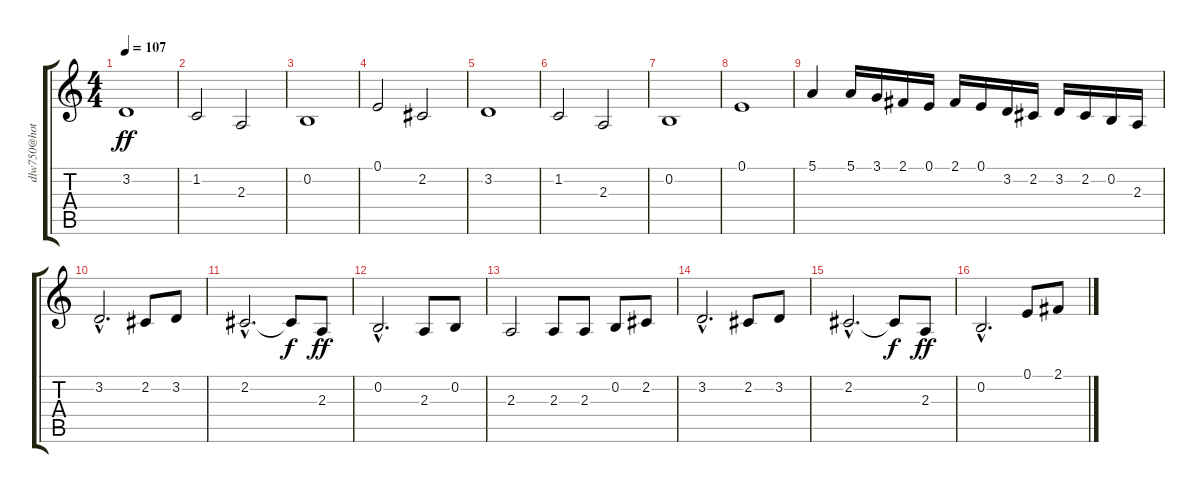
\track ("" "dlw750@hot") {instrument stringensemble1}
\staff {score tabs}
\tuning (E4 B3 G3 D3 A2 E2) {hide}
\ts (4 4)
\tempo 107
\clef g2
\ks c
3.2.1{dy ff} |
1.2.2 2.3.2 |
0.2.1 |
0.1.2 2.2.2 |
3.2.1 |
1.2.2 2.3.2 |
0.2.1 |
0.1.1 |
5.1.4 5.1.16 3.1.16 2.1.16 0.1.16 2.1.16 0.1.16 3.2.16 2.2.16 3.2.16 2.2.16 0.2.16 2.3.16 |
3.2{hac}.2{d} 2.2.8 3.2.8 |
2.2{hac}.2{d} 2.2{t}.8{dy f} 2.3.8{dy ff} |
0.2{hac}.2{d} 2.3.8 0.2.8 |
2.3.2 2.3.8 2.3.8 0.2.8 2.2.8 |
3.2{hac}.2{d} 2.2.8 3.2.8 |
2.2{hac}.2{d} 2.2{t}.8{dy f} 2.3.8{dy ff} |
0.2{hac}.2{d} 0.1.8 2.1.8
